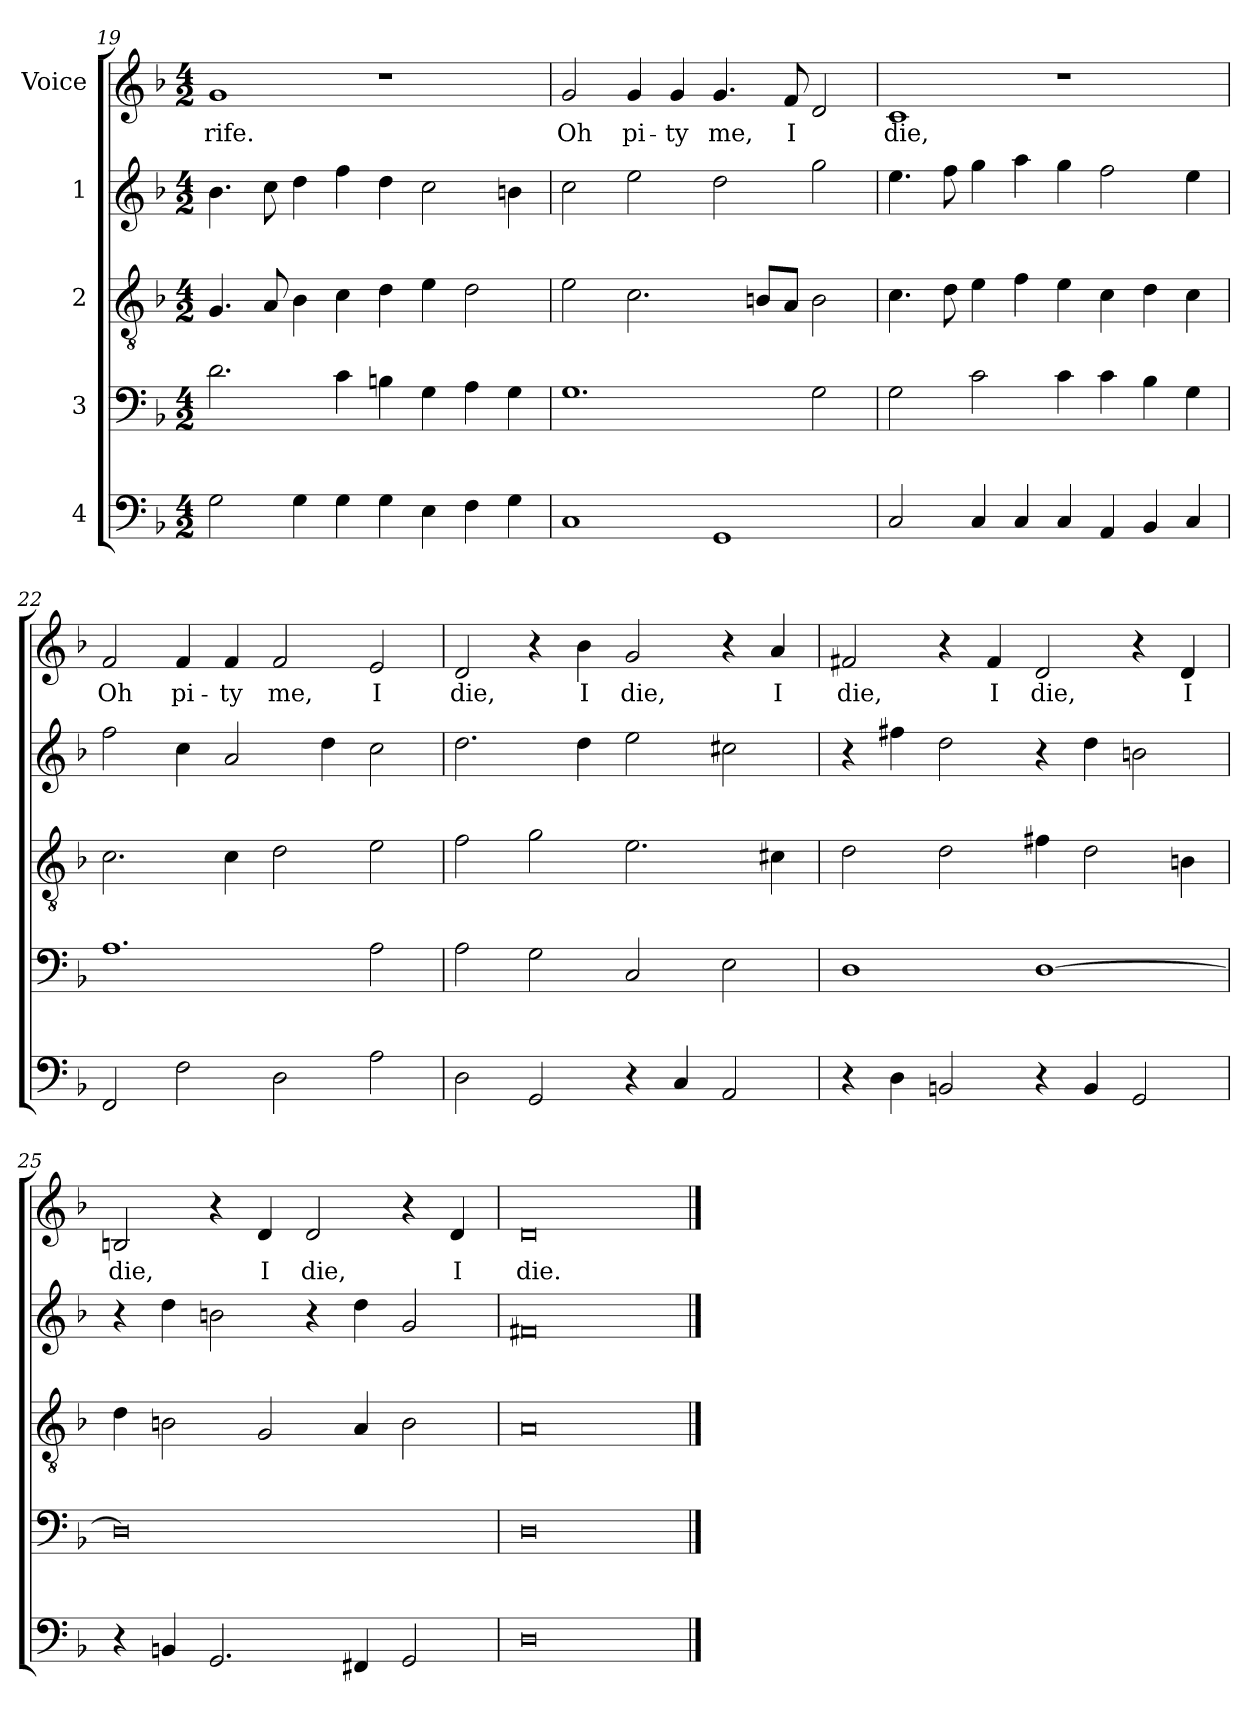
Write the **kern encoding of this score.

**kern	**kern	**kern	**kern	**kern	**text
*part5	*part4	*part3	*part2	*part1	*part1
*staff5	*staff4	*staff3	*staff2	*staff1	*staff1
*I"4	*I"3	*I"2	*I"1	*I"Voice	*
*clefF4	*clefF4	*clefGv2	*clefG2	*clefG2	*
*k[b-]	*k[b-]	*k[b-]	*k[b-]	*k[b-]	*
*F:	*F:	*F:	*F:	*F:	*
*M4/2	*M4/2	*M4/2	*M4/2	*M4/2	*
=19	=19	=19	=19	=19	=19
!	!	!	!	!	!LO:LY:b
2G\	2.d\	4.G/	4.b-\	1g	rife.
.	.	8A/	8cc\	.	.
4G\	.	4B-\	4dd\	.	.
4G\	4c\	4c\	4ff\	.	.
4G\	4Bn\	4d\	4dd\	1r	.
4E\	4G\	4e\	2cc\	.	.
4F\	4A\	2d\	.	.	.
4G\	4G\	.	4bn\	.	.
=20	=20	=20	=20	=20	=20
!	!	!	!	!	!LO:LY:b
1C	1.G	2e\	2cc\	2g/	Oh
!	!	!	!	!	!LO:LY:b
.	.	2.c\	2ee\	4g/	pi-
!	!	!	!	!	!LO:LY:b
.	.	.	.	4g/	-ty
!	!	!	!	!	!LO:LY:b
1GG	.	.	2dd\	4.g/	me,
.	.	8Bn/L	.	.	.
!	!	!	!	!	!LO:LY:b
.	.	8A/J	.	8f/	I
.	2G\	2B\	2gg\	2d/	.
=21	=21	=21	=21	=21	=21
!	!	!	!	!	!LO:LY:b
2C/	2G\	4.c\	4.ee\	1c	die,
.	.	8d\	8ff\	.	.
4C/	2c\	4e\	4gg\	.	.
4C/	.	4f\	4aa\	.	.
4C/	4c\	4e\	4gg\	1r	.
4AA/	4c\	4c\	2ff\	.	.
4BB-/	4B-\	4d\	.	.	.
4C/	4G\	4c\	4ee\	.	.
!!LO:LB:g=z
=22	=22	=22	=22	=22	=22
!	!	!	!	!	!LO:LY:b
2FF/	1.A	2.c\	2ff\	2f/	Oh
!	!	!	!	!	!LO:LY:b
2F\	.	.	4cc\	4f/	pi-
!	!	!	!	!	!LO:LY:b
.	.	4c\	2a/	4f/	-ty
!	!	!	!	!	!LO:LY:b
2D\	.	2d\	.	2f/	me,
.	.	.	4dd\	.	.
!	!	!	!	!	!LO:LY:b
2A\	2A\	2e\	2cc\	2e/	I
=23	=23	=23	=23	=23	=23
!	!	!	!	!	!LO:LY:b
2D\	2A\	2f\	2.dd\	2d/	die,
2GG/	2G\	2g\	.	4r	.
!	!	!	!	!	!LO:LY:b
.	.	.	4dd\	4b-\	I
!	!	!	!	!	!LO:LY:b
4r	2C/	2.e\	2ee\	2g/	die,
4C/	.	.	.	.	.
2AA/	2E\	.	2cc#X\	4r	.
!	!	!	!	!	!LO:LY:b
.	.	4c#X\	.	4a/	I
=24	=24	=24	=24	=24	=24
!	!	!	!	!	!LO:LY:b
4r	1D	2d\	4r	2f#X/	die,
4D\	.	.	4ff#X\	.	.
2BBn/	.	2d\	2dd\	4r	.
!	!	!	!	!	!LO:LY:b
.	.	.	.	4f#/	I
!	!	!	!	!	!LO:LY:b
4r	[1D	4f#X\	4r	2d/	die,
4BB/	.	2d\	4dd\	.	.
2GG/	.	.	2bn\	4r	.
!	!	!	!	!	!LO:LY:b
.	.	4Bn\	.	4d/	I
=25	=25	=25	=25	=25	=25
!	!	!	!	!	!LO:LY:b
4r	0D]	4d\	4r	2Bn/	die,
4BBn/	.	2Bn\	4dd\	.	.
2.GG/	.	.	2bn\	4r	.
!	!	!	!	!	!LO:LY:b
.	.	2G/	.	4d/	I
!	!	!	!	!	!LO:LY:b
.	.	.	4r	2d/	die,
4FF#X/	.	4A/	4dd\	.	.
2GG/	.	2B\	2g/	4r	.
!	!	!	!	!	!LO:LY:b
.	.	.	.	4d/	I
=26	=26	=26	=26	=26	=26
!	!	!	!	!	!LO:LY:b
0D	0D	0A	0f#X	0d	die.
==	==	==	==	==	==
*-	*-	*-	*-	*-	*-
